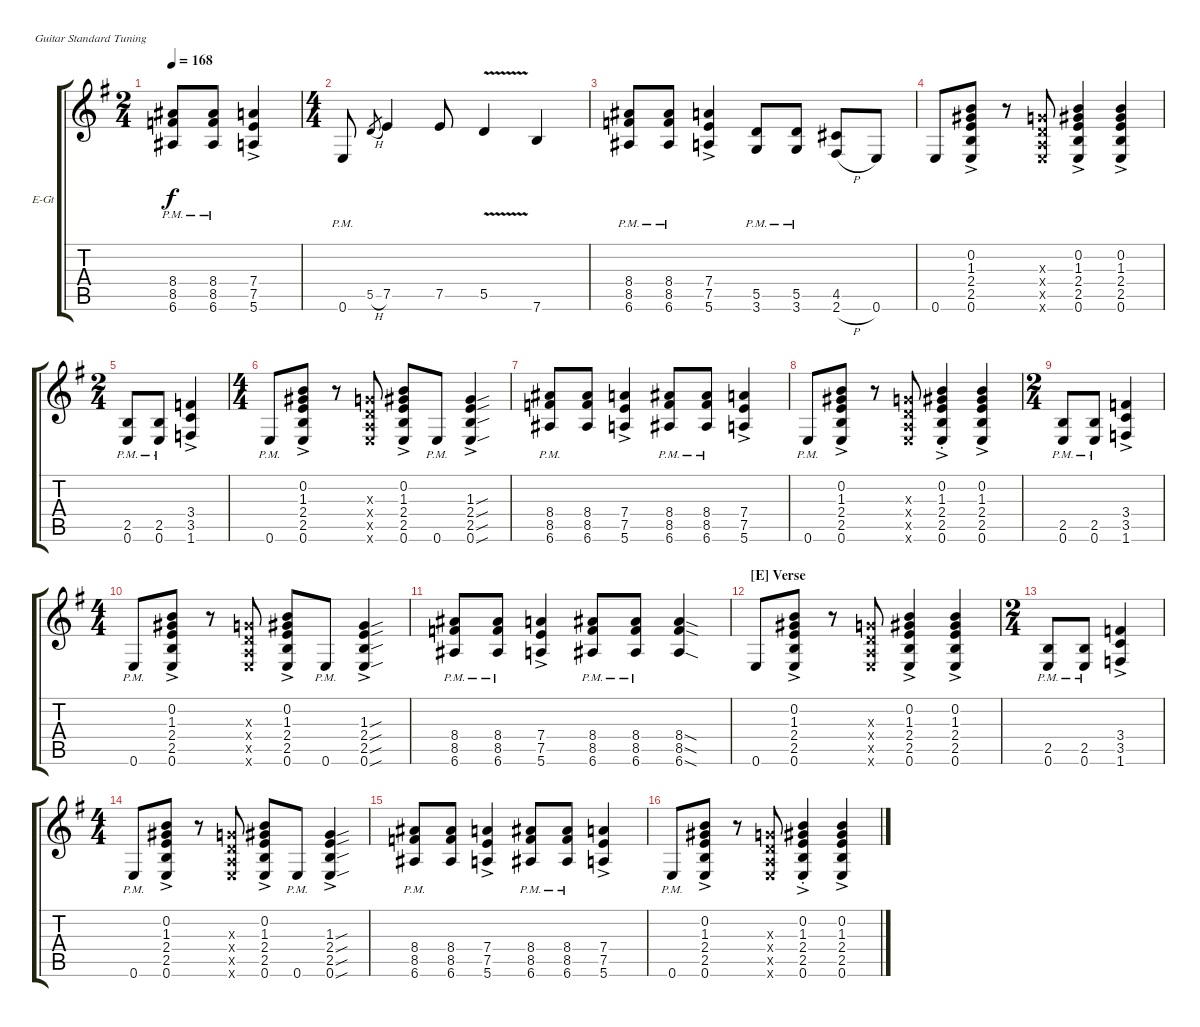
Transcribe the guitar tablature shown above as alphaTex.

\bracketExtendMode groupsimilarinstruments
\firstSystemTrackNameOrientation horizontal
\otherSystemsTrackNameOrientation horizontal
\track ("Guitar 1" "E-Gt") {instrument electricguitarclean}
\staff {score tabs}
\tuning (E4 B3 G3 D3 A2 E2)
\ts (2 4)
\tempo 168
\clef g2
\scale
1.10845
\ks g
(8.5{pm} 6.6{pm} 8.4{pm}).8{dy f} (8.5{pm} 6.6{pm} 8.4{pm}).8 (7.4 7.5 5.6{ac}).4 |
\ts (4 4)
\scale
0.891551 0.6{pm}.8 5.5{h}.8{gr} 7.5.4 7.5.8 5.5{v}.4 7.6.4 |
\scale
1.07818 (8.5{pm} 6.6{pm} 8.4{pm}).8 (8.5{pm} 6.6{pm} 8.4{pm}).8 (7.4 7.5{ac} 5.6).4 (5.5{pm} 3.6{pm}).8 (5.5{pm} 3.6{pm}).8 (4.5 2.6{h}).8 0.6.8 |
\scale
0.921816 0.6.8 (2.4{ac} 2.5{ac} 0.6{ac} 1.3{ac} 0.2{ac}).8 r.8 (0.4{x} 0.5{x} 0.6{x} 0.3{x}).8 (2.4{ac} 2.5{ac} 0.6{ac} 0.2{ac} 1.3{ac}).4 (2.4{ac} 2.5{ac} 0.6{ac} 0.2{ac} 1.3{ac}).4 |
\ts (2 4)
\scale
1.10845 (0.6{pm} 2.5{pm}).8 (0.6{pm} 2.5{pm}).8 (3.4 3.5 1.6{ac}).4 |
\ts (4 4)
\scale
0.891551 0.6{pm}.8 (2.4 2.5 0.6{ac} 1.3 0.2).8 r.8 (0.4{x} 0.5{x} 0.6{x} 0.3{x}).8 (2.4{ac} 2.5{ac} 0.6{ac} 0.2{ac} 1.3{ac}).8 0.6{pm}.8 (0.6{sou ac} 2.5{sou} 2.4{sou} 1.3{sou}).4 |
\scale
1.07818 (8.5 6.6{pm} 8.4).8 (8.5 6.6 8.4).8 (7.4 7.5 5.6{ac}).4 (8.5{pm} 6.6{pm} 8.4{pm}).8 (8.5{pm} 6.6{pm} 8.4{pm}).8 (7.4 7.5{ac} 5.6).4 |
\scale
0.921816 0.6{pm}.8 (2.4 2.5 0.6{ac} 1.3 0.2).8 r.8 (0.4{x} 0.5{x} 0.6{x} 0.3{x}).8 (2.4 2.5 0.6 1.3 0.2{ac st}).4 (2.4 2.5{ac} 0.6 1.3 0.2).4 |
\ts (2 4)
\scale
1.10845 (0.6{pm} 2.5{pm}).8 (0.6{pm} 2.5{pm}).8 (3.4 3.5 1.6{ac}).4 |
\ts (4 4)
\scale
0.891551 0.6{pm}.8 (2.4 2.5 0.6 1.3 0.2{ac}).8 r.8 (0.4{x} 0.5{x} 0.6{x} 0.3{x}).8 (2.4 2.5 0.6{ac} 1.3 0.2).8 0.6{pm}.8 (2.4{sou} 2.5{sou} 0.6{sou ac} 1.3{sou}).4 |
\scale
1.07818 (8.5{pm} 6.6{pm} 8.4{pm}).8 (8.5{pm} 6.6{pm} 8.4{pm}).8 (7.4 7.5 5.6{ac}).4 (8.5{pm} 6.6{pm} 8.4{pm}).8 (8.5{pm} 6.6{pm} 8.4{pm}).8 (8.4{sod} 8.5{sod} 6.6{sod}).4 |
\section ("E" "Verse")
\scale
0.921816 0.6.8 (2.4{ac} 2.5{ac} 0.6{ac} 1.3{ac} 0.2{ac}).8 r.8 (0.4{x} 0.5{x} 0.6{x} 0.3{x}).8 (2.4{ac} 2.5{ac} 0.6{ac} 0.2{ac} 1.3{ac}).4 (2.4{ac} 2.5{ac} 0.6{ac} 0.2{ac} 1.3{ac}).4 |
\ts (2 4)
\scale
1.10845 (0.6{pm} 2.5{pm}).8 (0.6{pm} 2.5{pm}).8 (3.4 3.5 1.6{ac}).4 |
\ts (4 4)
\scale
0.891551 0.6{pm}.8 (2.4 2.5 0.6{ac} 1.3 0.2).8 r.8 (0.4{x} 0.5{x} 0.6{x} 0.3{x}).8 (2.4{ac} 2.5{ac} 0.6{ac} 0.2{ac} 1.3{ac}).8 0.6{pm}.8 (0.6{sou ac} 2.5{sou} 2.4{sou} 1.3{sou}).4 |
\scale
1.07818 (8.5 6.6{pm} 8.4).8 (8.5 6.6 8.4).8 (7.4 7.5 5.6{ac}).4 (8.5{pm} 6.6{pm} 8.4{pm}).8 (8.5{pm} 6.6{pm} 8.4{pm}).8 (7.4 7.5{ac} 5.6).4 |
\scale
0.921816 0.6{pm}.8 (2.4 2.5 0.6{ac} 1.3 0.2).8 r.8 (0.4{x} 0.5{x} 0.6{x} 0.3{x}).8 (2.4 2.5 0.6 1.3 0.2{ac st}).4 (2.4 2.5{ac} 0.6 1.3 0.2).4
